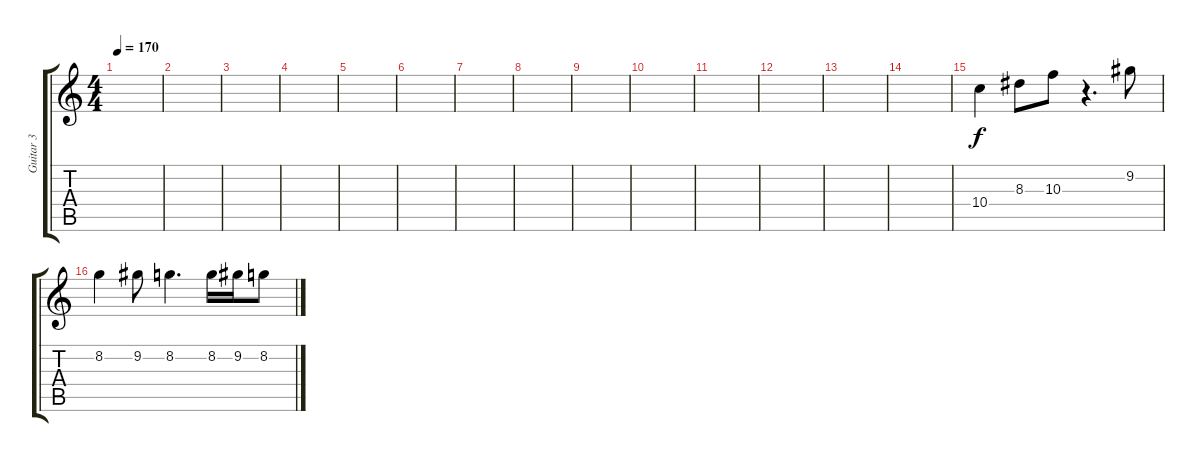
\track ("Guitar 3" "Guitar 3") {instrument acousticguitarsteel}
\staff {score tabs}
\tuning (E4 B3 G3 D3 A2 E2) {hide}
\ts (4 4)
\tempo 170
\clef g2
\ks c
|
|
|
|
|
|
|
|
|
|
|
|
|
|
10.4.4 8.3.8 10.3.8 r.4{d} 9.2.8 |
8.2.4 9.2.8 8.2.4{d} 8.2.16 9.2.16 8.2.8
